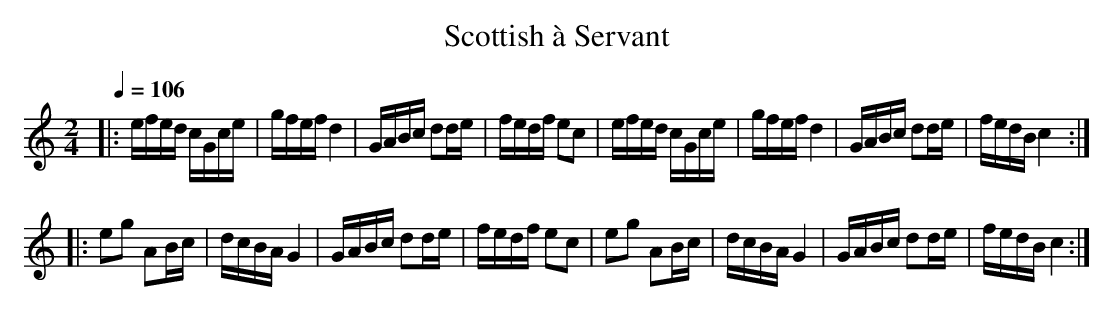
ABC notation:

X:1
T:Scottish à Servant
M:2/4
L:1/16
Q:1/4=106
K:C
|:efed cGce|gfef d4|GABc d2de|fedf e2c2|efed cGce|gfef d4|GABc d2de|fedB c4:|
|:e2g2 A2Bc|dcBA G4|GABc d2de|fedf e2c2|e2g2 A2Bc|dcBA G4|GABc d2de|fedB c4:|
